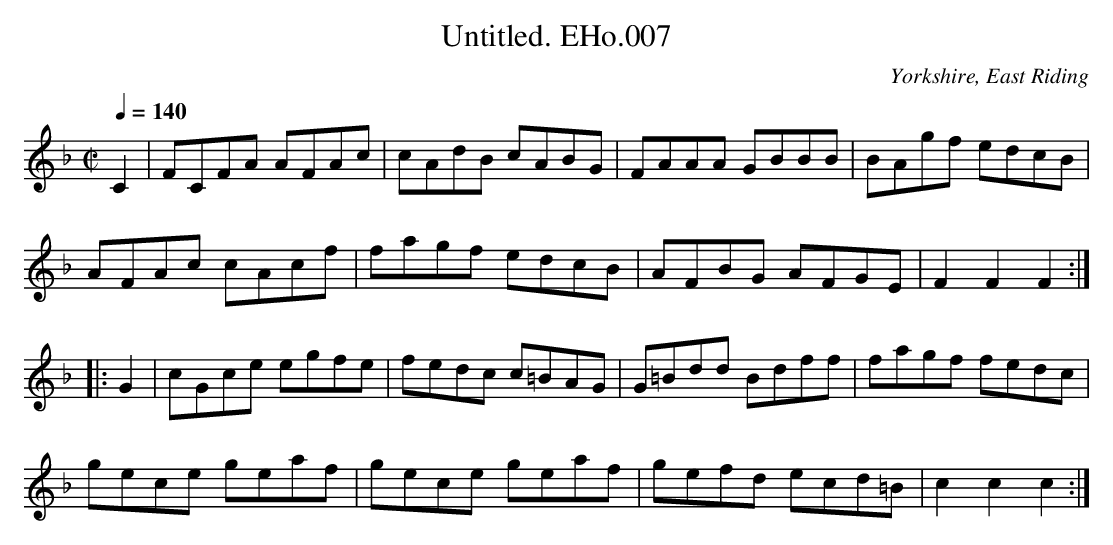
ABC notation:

X:1
T:Untitled. EHo.007
M:C|
L:1/8
Q:1/4=140
O:Yorkshire, East Riding
K:F
C2|FCFA AFAc|cAdB cABG|FAAA GBBB|BAgf edcB|
AFAc cAcf|fagf edcB|AFBG AFGE|F2F2F2:|
|:G2|cGce egfe|fedc c=BAG|G=Bdd Bdff|fagf fedc|
gece geaf|gece geaf|gefd ecd=B|c2c2c2:|
